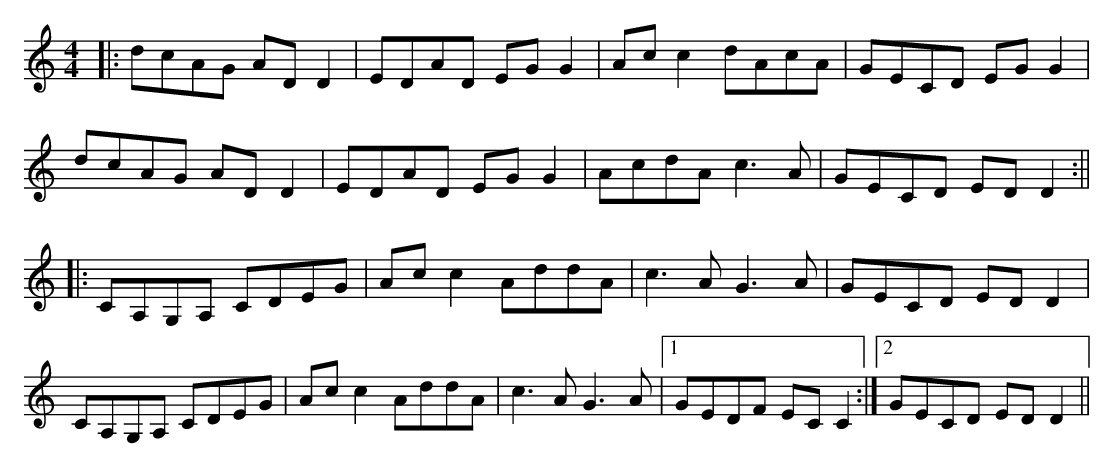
X:1
M:4/4
K:C
|:dcAG ADD2|EDAD EGG2|Acc2 dAcA|GECD EGG2|
dcAG ADD2|EDAD EGG2|AcdA c3A|GECD EDD2:||
|:CA,G,A, CDEG|Acc2 AddA|c3A G3A|GECD EDD2|
CA,G,A, CDEG|Acc2 AddA|c3A G3A|1 GEDF ECC2:|2 GECD EDD2||
